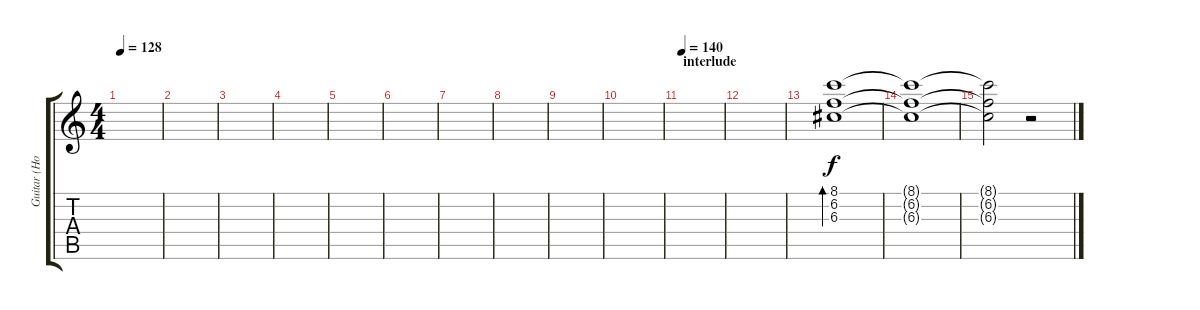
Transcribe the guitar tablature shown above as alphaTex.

\track ("Guitar (Hodgson)" "Guitar (Ho") {instrument distortionguitar}
\staff {score tabs}
\tuning (E4 B3 G3 D3 A2 E2) {hide}
\ts (4 4)
\tempo 128
\clef g2
\ks c
|
|
|
|
|
|
|
|
|
|
\section ("" "interlude")
\tempo 140
|
|
(8.1 6.2 6.3).1{bd 60 volume 9 instrument distortionguitar} |
(8.1{t} 6.2{t} 6.3{t}).1 |
(8.1{t} 6.2{t} 6.3{t}).2 r.2
